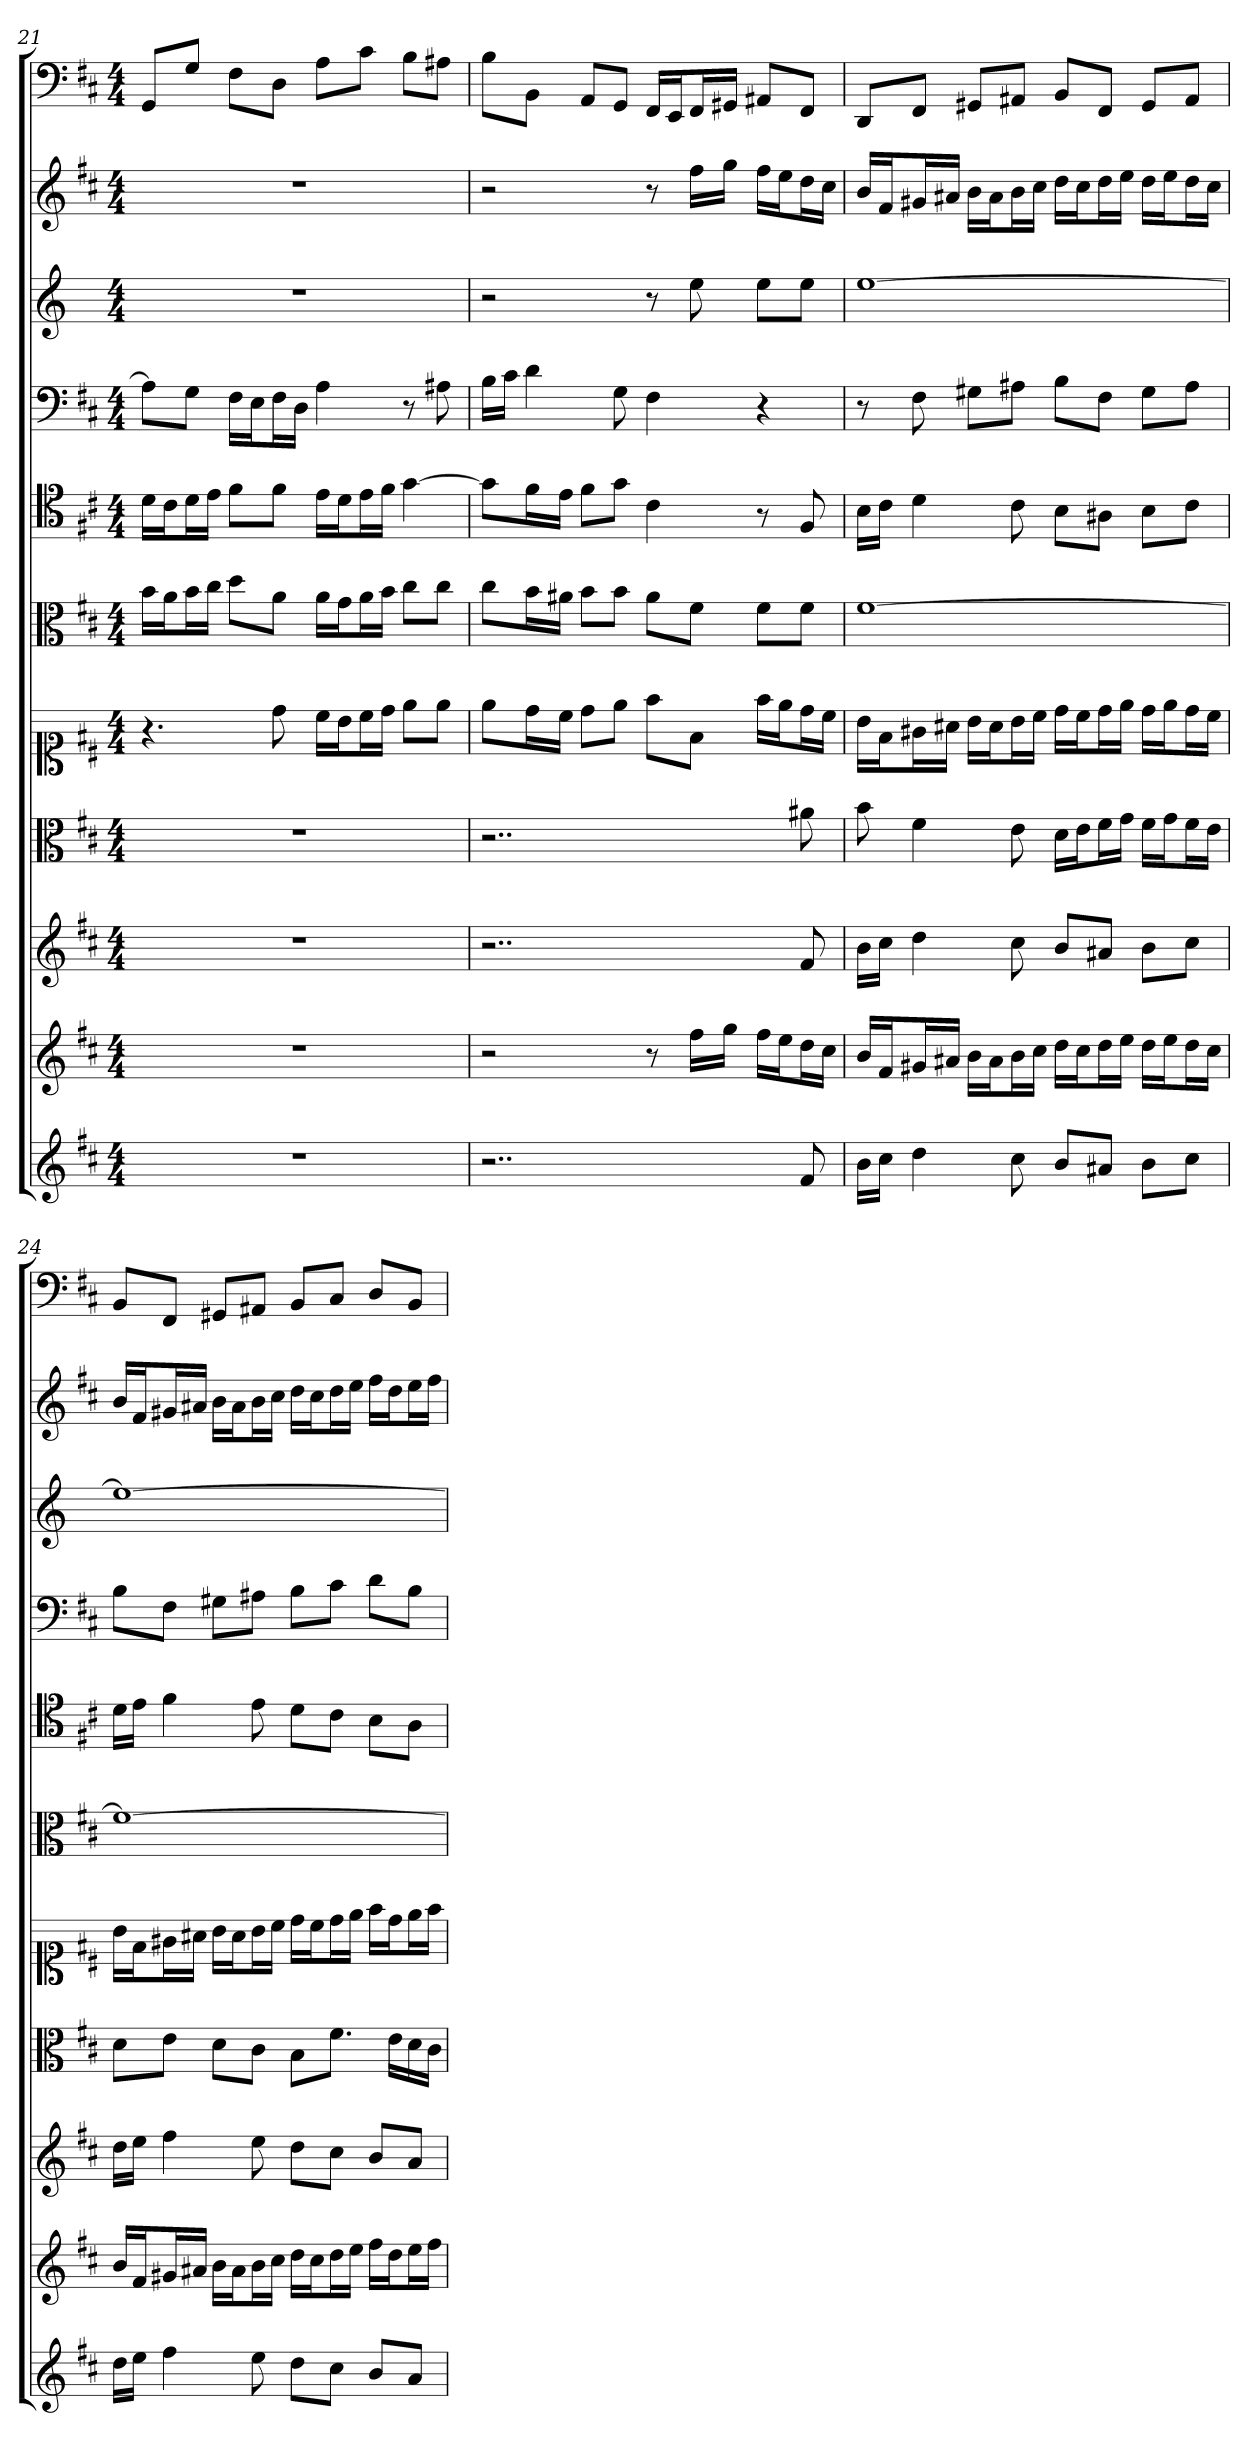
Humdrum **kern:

**kern	**kern	**kern	**kern	**kern	**kern	**kern	**kern	**kern	**kern	**kern
*part11	*part10	*part9	*part8	*part7	*part6	*part5	*part4	*part3	*part2	*part1
*staff11	*staff10	*staff9	*staff8	*staff7	*staff6	*staff5	*staff4	*staff3	*staff2	*staff1
*	*	*	*clefC3	*clefC1	*clefC3	*clefC4	*clefF4	*	*	*clefF4
*k[f#c#]	*k[f#c#]	*k[f#c#]	*k[f#c#]	*k[f#c#]	*k[f#c#]	*k[f#c#]	*k[f#c#]	*k[]	*k[f#c#]	*k[f#c#]
*D:	*D:	*D:	*D:	*D:	*D:	*D:	*D:	*	*D:	*D:
*M4/4	*M4/4	*M4/4	*M4/4	*M4/4	*M4/4	*M4/4	*M4/4	*M4/4	*M4/4	*M4/4
=21	=21	=21	=21	=21	=21	=21	=21	=21	=21	=21
1r	1r	1r	1r	4.r	16b\LL	16d\LL	8A\L]	1r	1r	8GG/L
.	.	.	.	.	16a\J	16c#\J	.	.	.	.
.	.	.	.	.	16b\L	16d\L	8G\J	.	.	8G/J
.	.	.	.	.	16cc#\JJ	16e\JJ	.	.	.	.
.	.	.	.	.	8dd\L	8f#\L	16F#\LL	.	.	8F#\L
.	.	.	.	.	.	.	16E\J	.	.	.
.	.	.	.	8dd	8a\J	8f#\J	16F#\L	.	.	8D\J
.	.	.	.	.	.	.	16D\JJ	.	.	.
.	.	.	.	16cc#\LL	16a\LL	16e\LL	4A	.	.	8A\L
.	.	.	.	16b\J	16g\J	16d\J	.	.	.	.
.	.	.	.	16cc#\L	16a\L	16e\L	.	.	.	8c#\J
.	.	.	.	16dd\JJ	16b\JJ	16f#\JJ	.	.	.	.
.	.	.	.	8ee\L	8cc#\L	[4g	8r	.	.	8B\L
.	.	.	.	8ee\J	8cc#\J	.	8A#X	.	.	8A#X\J
=22	=22	=22	=22	=22	=22	=22	=22	=22	=22	=22
2..r	2r	2..r	2..r	8ee\L	8cc#\L	8g\L]	16B\LL	2r	2r	8B\L
.	.	.	.	.	.	.	16c#\JJ	.	.	.
.	.	.	.	16dd\L	16b\L	16f#\L	4d	.	.	8BB\J
.	.	.	.	16cc#\JJ	16a#X\JJ	16e\JJ	.	.	.	.
.	.	.	.	8dd\L	8b\L	8f#\L	.	.	.	8AA/L
.	.	.	.	8ee\J	8b\J	8g\J	8G	.	.	8GG/J
.	8r	.	.	8ff#\L	8a#\L	4c#	4F#	8r	8r	16FF#/LL
.	.	.	.	.	.	.	.	.	.	16EE/J
.	16ff#LL	.	.	8f#\J	8f#\J	.	.	8ee	16ff#LL	16FF#/L
.	16ggJJ	.	.	.	.	.	.	.	16ggJJ	16GG#X/JJ
.	16ff#LL	.	.	16ff#\LL	8f#\L	8r	4r	8eeL	16ff#LL	8AA#X/L
.	16eeJ	.	.	16ee\J	.	.	.	.	16eeJ	.
8f#	16ddL	8f#	8a#X	16dd\L	8f#\J	8F#	.	8eeJ	16ddL	8FF#/J
.	16cc#JJ	.	.	16cc#\JJ	.	.	.	.	16cc#JJ	.
=23	=23	=23	=23	=23	=23	=23	=23	=23	=23	=23
16bLL	16bLL	16bLL	8b	16b\LL	[1f#	16B\LL	8r	[1ee	16bLL	8DD/L
16cc#JJ	16f#J	16cc#JJ	.	16f#\J	.	16c#\JJ	.	.	16f#J	.
4dd	16g#XL	4dd	4f#	16g#X\L	.	4d	8F#	.	16g#XL	8FF#/J
.	16a#XJJ	.	.	16a#X\JJ	.	.	.	.	16a#XJJ	.
.	16bLL	.	.	16b\LL	.	.	8G#X\L	.	16bLL	8GG#X/L
.	16a#J	.	.	16a#\J	.	.	.	.	16a#J	.
8cc#	16bL	8cc#	8e	16b\L	.	8c#	8A#X\J	.	16bL	8AA#X/J
.	16cc#JJ	.	.	16cc#\JJ	.	.	.	.	16cc#JJ	.
8bL	16ddLL	8bL	16d\LL	16dd\LL	.	8B\L	8B\L	.	16ddLL	8BB/L
.	16cc#J	.	16e\J	16cc#\J	.	.	.	.	16cc#J	.
8a#XJ	16ddL	8a#XJ	16f#\L	16dd\L	.	8A#X\J	8F#\J	.	16ddL	8FF#/J
.	16eeJJ	.	16g\JJ	16ee\JJ	.	.	.	.	16eeJJ	.
8bL	16ddLL	8bL	16f#\LL	16dd\LL	.	8B\L	8G#\L	.	16ddLL	8GG#/L
.	16eeJ	.	16g\J	16ee\J	.	.	.	.	16eeJ	.
8cc#J	16ddL	8cc#J	16f#\L	16dd\L	.	8c#\J	8A#\J	.	16ddL	8AA#/J
.	16cc#JJ	.	16e\JJ	16cc#\JJ	.	.	.	.	16cc#JJ	.
=24	=24	=24	=24	=24	=24	=24	=24	=24	=24	=24
16ddLL	16bLL	16ddLL	8d\L	16b\LL	1f#_	16d\LL	8B\L	1ee_	16bLL	8BB/L
16eeJJ	16f#J	16eeJJ	.	16f#\J	.	16e\JJ	.	.	16f#J	.
4ff#	16g#XL	4ff#	8e\J	16g#X\L	.	4f#	8F#\J	.	16g#XL	8FF#/J
.	16a#XJJ	.	.	16a#X\JJ	.	.	.	.	16a#XJJ	.
.	16bLL	.	8d\L	16b\LL	.	.	8G#X\L	.	16bLL	8GG#X/L
.	16a#J	.	.	16a#\J	.	.	.	.	16a#J	.
8ee	16bL	8ee	8c#\J	16b\L	.	8e	8A#X\J	.	16bL	8AA#X/J
.	16cc#JJ	.	.	16cc#\JJ	.	.	.	.	16cc#JJ	.
8ddL	16ddLL	8ddL	8B\L	16dd\LL	.	8d\L	8B\L	.	16ddLL	8BB/L
.	16cc#J	.	.	16cc#\J	.	.	.	.	16cc#J	.
8cc#J	16ddL	8cc#J	8.f#\J	16dd\L	.	8c#\J	8c#\J	.	16ddL	8C#/J
.	16eeJJ	.	.	16ee\JJ	.	.	.	.	16eeJJ	.
8bL	16ff#LL	8bL	.	16ff#\LL	.	8B\L	8d\L	.	16ff#LL	8D/L
.	16ddJ	.	16e\LL	16dd\J	.	.	.	.	16ddJ	.
8aJ	16eeL	8aJ	16d\	16ee\L	.	8A\J	8B\J	.	16eeL	8BB/J
.	16ff#JJ	.	16c#\JJ	16ff#\JJ	.	.	.	.	16ff#JJ	.
=	=	=	=	=	=	=	=	=	=	=
*-	*-	*-	*-	*-	*-	*-	*-	*-	*-	*-
